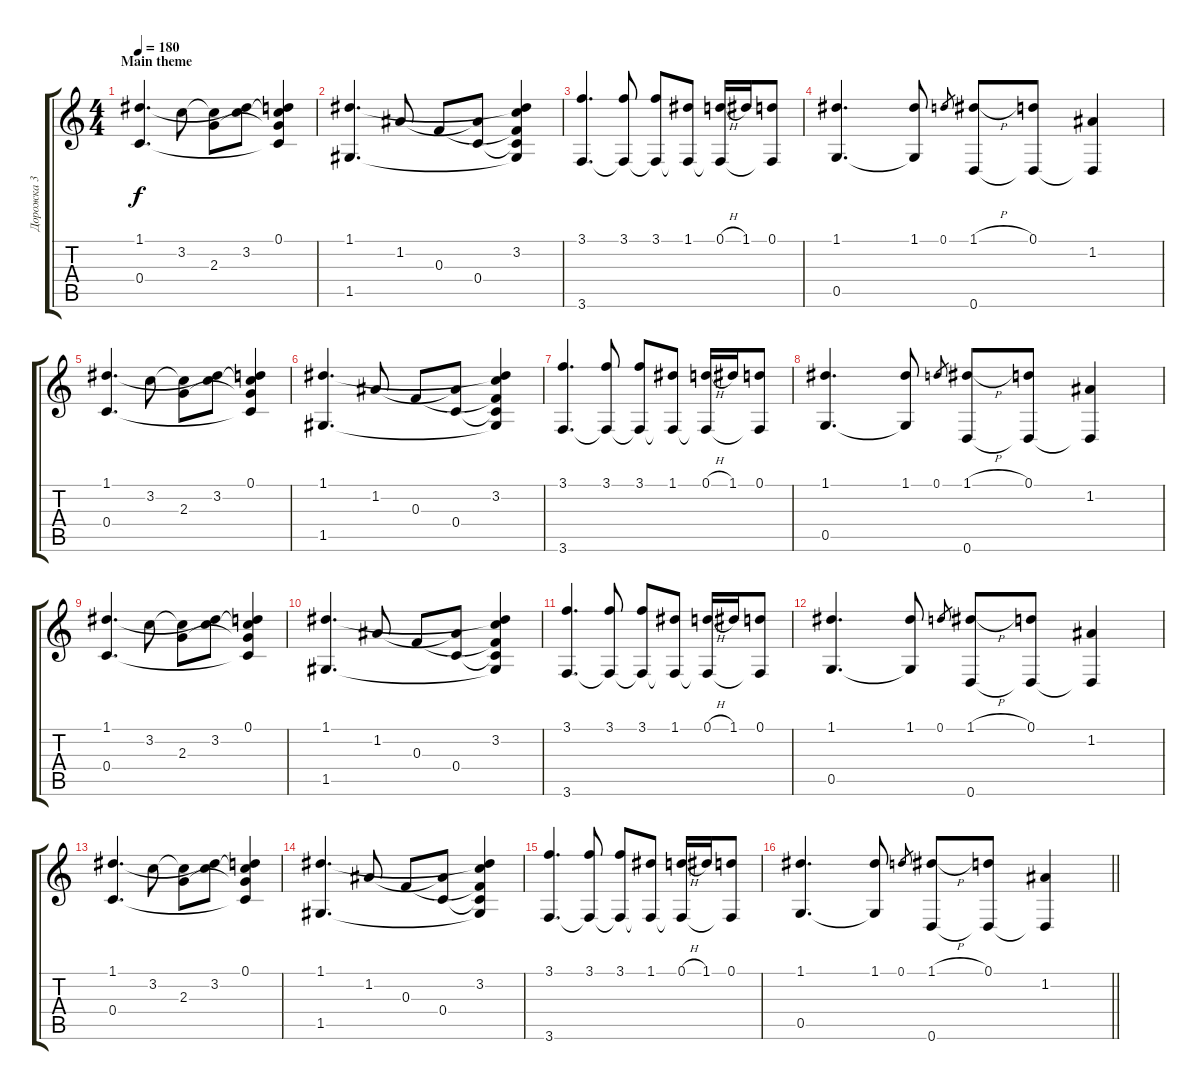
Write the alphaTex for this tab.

\track ("Дорожка 3" "Дорожка 3") {instrument acousticguitarsteel}
\staff {score tabs}
\tuning (D4 A3 F3 C3 G2 D2) {hide}
\ts (4 4)
\section ("" "Main theme")
\tempo 180
\clef g2
\ks c
(1.1 0.4).4{d dy f} 3.2.8 (3.2{t} 2.3).8 (1.1{t} 3.2).8 (0.1 3.2{t} 2.3{t} 0.4{t}).4 |
(1.1 1.5).4{d} 1.2.8 0.3.8 (1.2{t} 0.4).8 (1.1{t} 3.2 0.3{t} 0.4{t} 1.5{t}).4 |
(3.1 3.6).4{d} (3.1 3.6{t}).8 (3.1 3.6{t}).8 (1.1 3.6{t}).8 (0.1{h} 3.6{t}).16 1.1.16 (0.1 3.6{t}).8 |
(1.1 0.5).4{d} (1.1 0.5{t}).8 0.1.8{gr} (1.1{h} 0.6).8 (0.1 0.6{t}).8 (1.2 0.6{t}).4 |
(1.1 0.4).4{d} 3.2.8 (3.2{t} 2.3).8 (1.1{t} 3.2).8 (0.1 3.2{t} 2.3{t} 0.4{t}).4 |
(1.1 1.5).4{d} 1.2.8 0.3.8 (1.2{t} 0.4).8 (1.1{t} 3.2 0.3{t} 0.4{t} 1.5{t}).4 |
(3.1 3.6).4{d} (3.1 3.6{t}).8 (3.1 3.6{t}).8 (1.1 3.6{t}).8 (0.1{h} 3.6{t}).16 1.1.16 (0.1 3.6{t}).8 |
(1.1 0.5).4{d} (1.1 0.5{t}).8 0.1.8{gr} (1.1{h} 0.6).8 (0.1 0.6{t}).8 (1.2 0.6{t}).4 |
(1.1 0.4).4{d} 3.2.8 (3.2{t} 2.3).8 (1.1{t} 3.2).8 (0.1 3.2{t} 2.3{t} 0.4{t}).4 |
(1.1 1.5).4{d} 1.2.8 0.3.8 (1.2{t} 0.4).8 (1.1{t} 3.2 0.3{t} 0.4{t} 1.5{t}).4 |
(3.1 3.6).4{d} (3.1 3.6{t}).8 (3.1 3.6{t}).8 (1.1 3.6{t}).8 (0.1{h} 3.6{t}).16 1.1.16 (0.1 3.6{t}).8 |
(1.1 0.5).4{d} (1.1 0.5{t}).8 0.1.8{gr} (1.1{h} 0.6).8 (0.1 0.6{t}).8 (1.2 0.6{t}).4 |
(1.1 0.4).4{d} 3.2.8 (3.2{t} 2.3).8 (1.1{t} 3.2).8 (0.1 3.2{t} 2.3{t} 0.4{t}).4 |
(1.1 1.5).4{d} 1.2.8 0.3.8 (1.2{t} 0.4).8 (1.1{t} 3.2 0.3{t} 0.4{t} 1.5{t}).4 |
(3.1 3.6).4{d} (3.1 3.6{t}).8 (3.1 3.6{t}).8 (1.1 3.6{t}).8 (0.1{h} 3.6{t}).16 1.1.16 (0.1 3.6{t}).8 |
\barLineRight lightlight
(1.1 0.5).4{d} (1.1 0.5{t}).8 0.1.8{gr} (1.1{h} 0.6).8 (0.1 0.6{t}).8 (1.2 0.6{t}).4
